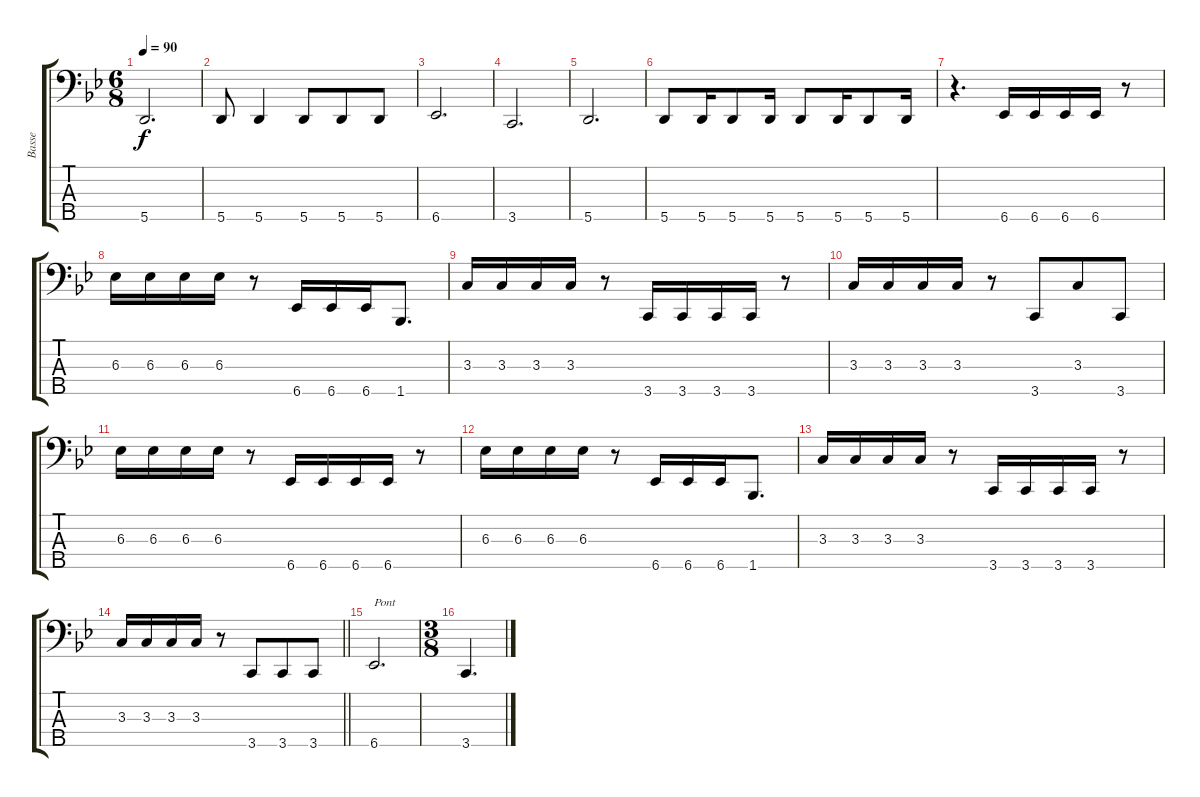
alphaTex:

\track ("Basse" "Basse") {instrument electricbassfinger}
\staff {score tabs}
\tuning (G2 D2 A1 E1 A0) {hide}
\ts (6 8)
\tempo 90
\clef f4
\ks bb
5.5.2{d dy f} |
5.5.8 5.5.4 5.5.8 5.5.8 5.5.8 |
6.5.2{d} |
3.5.2{d} |
5.5.2{d} |
5.5.8 5.5.16 5.5.8 5.5.16 5.5.8 5.5.16 5.5.8 5.5.16 |
r.4{d} 6.5.16 6.5.16 6.5.16 6.5.16 r.8 |
6.3.16 6.3.16 6.3.16 6.3.16 r.8 6.5.16 6.5.16 6.5.16 1.5.8{d} |
3.3.16 3.3.16 3.3.16 3.3.16 r.8 3.5.16 3.5.16 3.5.16 3.5.16 r.8 |
3.3.16 3.3.16 3.3.16 3.3.16 r.8 3.5.8 3.3.8 3.5.8 |
6.3.16 6.3.16 6.3.16 6.3.16 r.8 6.5.16 6.5.16 6.5.16 6.5.16 r.8 |
6.3.16 6.3.16 6.3.16 6.3.16 r.8 6.5.16 6.5.16 6.5.16 1.5.8{d} |
3.3.16 3.3.16 3.3.16 3.3.16 r.8 3.5.16 3.5.16 3.5.16 3.5.16 r.8 |
\barLineRight lightlight
3.3.16 3.3.16 3.3.16 3.3.16 r.8 3.5.8 3.5.8 3.5.8 |
6.5.2{d txt "Pont"} |
\ts (3 8)
3.5.4{d}
